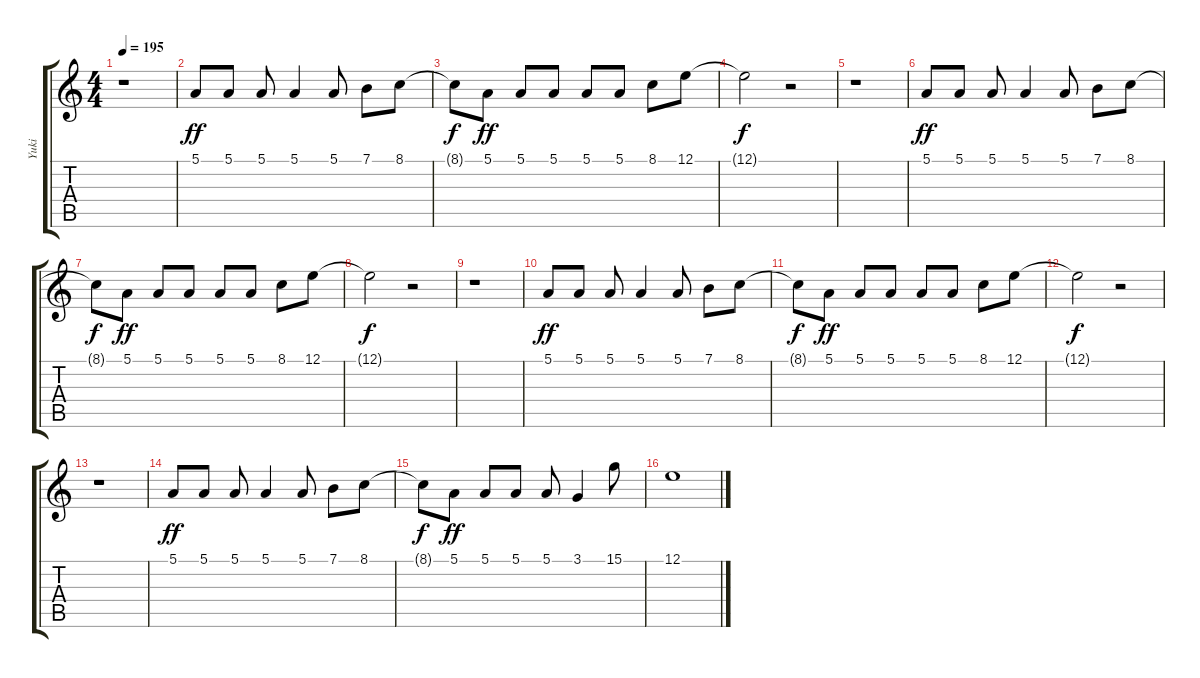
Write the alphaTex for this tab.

\track ("Yuki" "Yuki") {instrument tenorsax}
\staff {score tabs}
\tuning (E4 B3 G3 D3 A2 E2) {hide}
\ts (4 4)
\tempo 195
\clef g2
\ks c
r.1{dy f} |
5.1.8{dy ff} 5.1.8 5.1.8 5.1.4 5.1.8 7.1.8 8.1.8 |
8.1{t}.8{dy f} 5.1.8{dy ff} 5.1.8 5.1.8 5.1.8 5.1.8 8.1.8 12.1.8 |
12.1{t}.2{dy f} r.2 |
r.1 |
5.1.8{dy ff} 5.1.8 5.1.8 5.1.4 5.1.8 7.1.8 8.1.8 |
8.1{t}.8{dy f} 5.1.8{dy ff} 5.1.8 5.1.8 5.1.8 5.1.8 8.1.8 12.1.8 |
12.1{t}.2{dy f} r.2 |
r.1 |
5.1.8{dy ff} 5.1.8 5.1.8 5.1.4 5.1.8 7.1.8 8.1.8 |
8.1{t}.8{dy f} 5.1.8{dy ff} 5.1.8 5.1.8 5.1.8 5.1.8 8.1.8 12.1.8 |
12.1{t}.2{dy f} r.2 |
r.1 |
5.1.8{dy ff} 5.1.8 5.1.8 5.1.4 5.1.8 7.1.8 8.1.8 |
8.1{t}.8{dy f} 5.1.8{dy ff} 5.1.8 5.1.8 5.1.8 3.1.4 15.1.8 |
12.1.1
